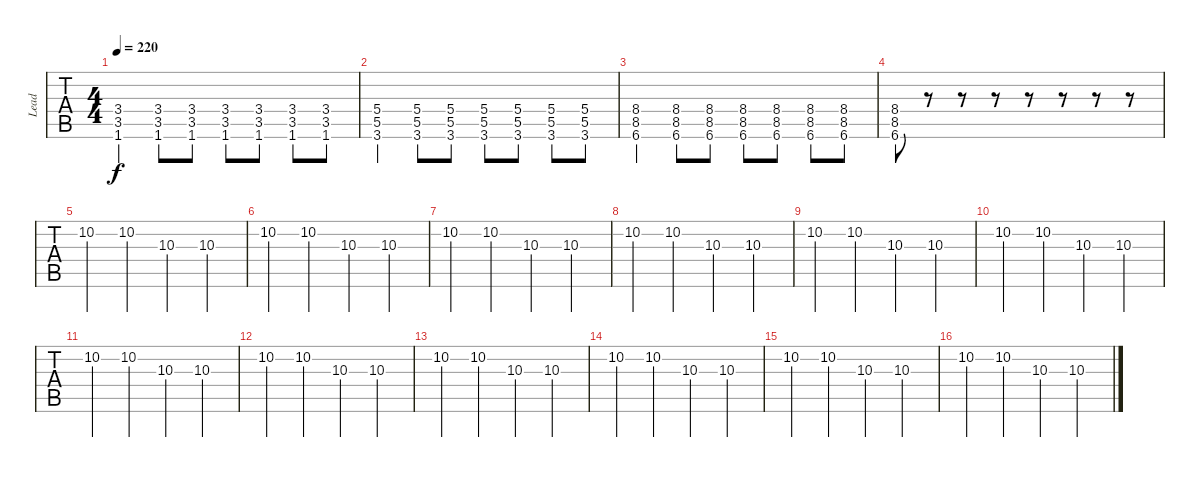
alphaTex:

\track ("Lead" "Lead") {instrument overdrivenguitar}
\staff {tabs}
\tuning (Eb4 Bb3 Gb3 Db3 Ab2 Eb2) {hide}
\ts (4 4)
\tempo 220
\clef g2
\ks c
(3.4 3.5 1.6).4{dy f} (3.4 3.5 1.6).8 (3.4 3.5 1.6).8 (3.4 3.5 1.6).8 (3.4 3.5 1.6).8 (3.4 3.5 1.6).8 (3.4 3.5 1.6).8 |
(5.4 5.5 3.6).4 (5.4 5.5 3.6).8 (5.4 5.5 3.6).8 (5.4 5.5 3.6).8 (5.4 5.5 3.6).8 (5.4 5.5 3.6).8 (5.4 5.5 3.6).8 |
(8.4 8.5 6.6).4 (8.4 8.5 6.6).8 (8.4 8.5 6.6).8 (8.4 8.5 6.6).8 (8.4 8.5 6.6).8 (8.4 8.5 6.6).8 (8.4 8.5 6.6).8 |
(8.4 8.5 6.6).8 r.8 r.8 r.8 r.8 r.8 r.8 r.8 |
10.2.4 10.2.4 10.3.4 10.3.4 |
10.2.4 10.2.4 10.3.4 10.3.4 |
10.2.4 10.2.4 10.3.4 10.3.4 |
10.2.4 10.2.4 10.3.4 10.3.4 |
10.2.4 10.2.4 10.3.4 10.3.4 |
10.2.4 10.2.4 10.3.4 10.3.4 |
10.2.4 10.2.4 10.3.4 10.3.4 |
10.2.4 10.2.4 10.3.4 10.3.4 |
10.2.4 10.2.4 10.3.4 10.3.4 |
10.2.4 10.2.4 10.3.4 10.3.4 |
10.2.4 10.2.4 10.3.4 10.3.4 |
10.2.4 10.2.4 10.3.4 10.3.4
